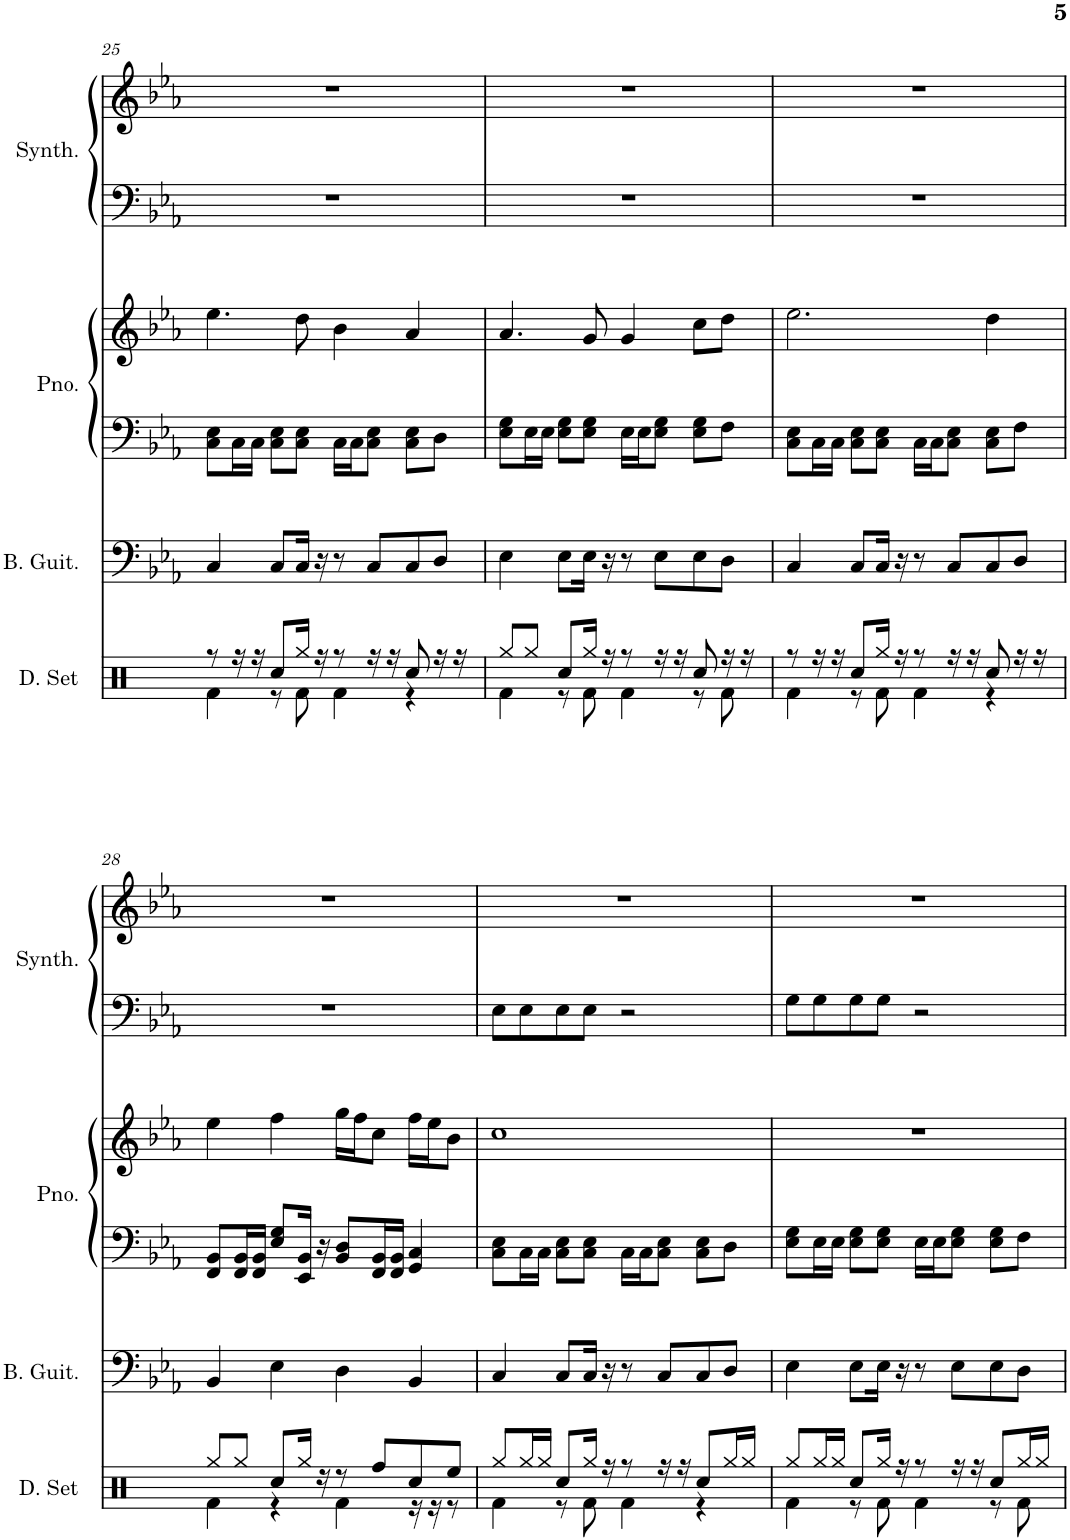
**kern	**kern	**kern	**kern	**kern	**kern
*part4	*part3	*part2	*part2	*part1	*part1
*staff6	*staff5	*staff4	*staff3	*staff2	*staff1
*I"Drumset	*I"Bass Guitar	*I"Piano	*	*I"Sci-fi Synthesizer	*
*I'D. Set	*I'B. Guit.	*I'Pno.	*	*I'Synth.	*
!!LO:PB:g=z
*clefX	*clefF4	*clefF4	*clefG2	*clefF4	*clefG2
*	*Trd7c12	*	*	*	*
*k[]	*k[b-e-a-]	*k[b-e-a-]	*k[b-e-a-]	*k[b-e-a-]	*k[b-e-a-]
*M4/4	*M4/4	*M4/4	*M4/4	*M4/4	*M4/4
=25	=25	=25	=25	=25	=25
*^	*	*	*	*	*
8r	4Rf\	4C/	8C\ 8E-\L	4.ee-\	1r	1r
16r	.	.	16C\L	.	.	.
16r	.	.	16C\JJ	.	.	.
8Rcc/L	8r	8C/L	8C\ 8E-\L	.	.	.
16Rgg/Jk	8Rf\	16C/Jk	8C\ 8E-\J	8dd\	.	.
16r	.	16r	.	.	.	.
8r	4Rf\	8r	16C\LL	4b-\	.	.
.	.	.	16C\J	.	.	.
16r	.	8C/L	8C\ 8E-\J	.	.	.
16r	.	.	.	.	.	.
8Rcc/	4r	8C/	8C\ 8E-\L	4a-/	.	.
16r	.	8D/J	8D\J	.	.	.
16r	.	.	.	.	.	.
=26	=26	=26	=26	=26	=26	=26
8Rgg/L	4Rf\	4E-\	8E-\ 8G\L	4.a-/	1r	1r
8Rgg/J	.	.	16E-\L	.	.	.
.	.	.	16E-\JJ	.	.	.
8Rcc/L	8r	8E-\L	8E-\ 8G\L	.	.	.
16Rgg/Jk	8Rf\	16E-\Jk	8E-\ 8G\J	8g/	.	.
16r	.	16r	.	.	.	.
8r	4Rf\	8r	16E-\LL	4g/	.	.
.	.	.	16E-\J	.	.	.
16r	.	8E-\L	8E-\ 8G\J	.	.	.
16r	.	.	.	.	.	.
8Rcc/	8r	8E-\	8E-\ 8G\L	8cc\L	.	.
16r	8Rf\	8D\J	8F\J	8dd\J	.	.
16r	.	.	.	.	.	.
=27	=27	=27	=27	=27	=27	=27
8r	4Rf\	4C/	8C\ 8E-\L	2.ee-\	1r	1r
16r	.	.	16C\L	.	.	.
16r	.	.	16C\JJ	.	.	.
8Rcc/L	8r	8C/L	8C\ 8E-\L	.	.	.
16Rgg/Jk	8Rf\	16C/Jk	8C\ 8E-\J	.	.	.
16r	.	16r	.	.	.	.
8r	4Rf\	8r	16C\LL	.	.	.
.	.	.	16C\J	.	.	.
16r	.	8C/L	8C\ 8E-\J	.	.	.
16r	.	.	.	.	.	.
8Rcc/	4r	8C/	8C\ 8E-\L	4dd\	.	.
16r	.	8D/J	8F\J	.	.	.
16r	.	.	.	.	.	.
!!LO:LB:g=z
=28	=28	=28	=28	=28	=28	=28
8Rgg/L	4Rf\	4BB-/	8FF/ 8BB-/L	4ee-\	1r	1r
8Rgg/J	.	.	16FF/ 16BB-/L	.	.	.
.	.	.	16FF/ 16BB-/JJ	.	.	.
8Rcc/L	4r	4E-\	8E-/ 8G/L	4ff\	.	.
16Rgg/Jk	.	.	16EE-/ 16BB-/Jk	.	.	.
16r	.	.	16r	.	.	.
8r	4Rf\	4D\	8BB-/ 8D/L	16gg\LL	.	.
.	.	.	.	16ff\J	.	.
8Rff/L	.	.	16FF/ 16BB-/L	8cc\J	.	.
.	.	.	16FF/ 16BB-/JJ	.	.	.
8Rcc/	16r	4BB-/	4GG/ 4C/	16ff\LL	.	.
.	16r	.	.	16ee-\J	.	.
8Ree/J	8r	.	.	8b-\J	.	.
=29	=29	=29	=29	=29	=29	=29
8Rgg/L	4Rf\	4C/	8C\ 8E-\L	1cc	8E-\L	1r
16Rgg/L	.	.	16C\L	.	8E-\	.
16Rgg/JJ	.	.	16C\JJ	.	.	.
8Rcc/L	8r	8C/L	8C\ 8E-\L	.	8E-\	.
16Rgg/Jk	8Rf\	16C/Jk	8C\ 8E-\J	.	8E-\J	.
16r	.	16r	.	.	.	.
8r	4Rf\	8r	16C\LL	.	2r	.
.	.	.	16C\J	.	.	.
16r	.	8C/L	8C\ 8E-\J	.	.	.
16r	.	.	.	.	.	.
8Rcc/L	4r	8C/	8C\ 8E-\L	.	.	.
16Rgg/L	.	8D/J	8D\J	.	.	.
16Rgg/JJ	.	.	.	.	.	.
=30	=30	=30	=30	=30	=30	=30
8Rgg/L	4Rf\	4E-\	8E-\ 8G\L	1r	8G\L	1r
16Rgg/L	.	.	16E-\L	.	8G\	.
16Rgg/JJ	.	.	16E-\JJ	.	.	.
8Rcc/L	8r	8E-\L	8E-\ 8G\L	.	8G\	.
16Rgg/Jk	8Rf\	16E-\Jk	8E-\ 8G\J	.	8G\J	.
16r	.	16r	.	.	.	.
8r	4Rf\	8r	16E-\LL	.	2r	.
.	.	.	16E-\J	.	.	.
16r	.	8E-\L	8E-\ 8G\J	.	.	.
16r	.	.	.	.	.	.
8Rcc/L	8r	8E-\	8E-\ 8G\L	.	.	.
16Rgg/L	8Rf\	8D\J	8F\J	.	.	.
16Rgg/JJ	.	.	.	.	.	.
*v	*v	*	*	*	*	*
=	=	=	=	=	=
*-	*-	*-	*-	*-	*-
